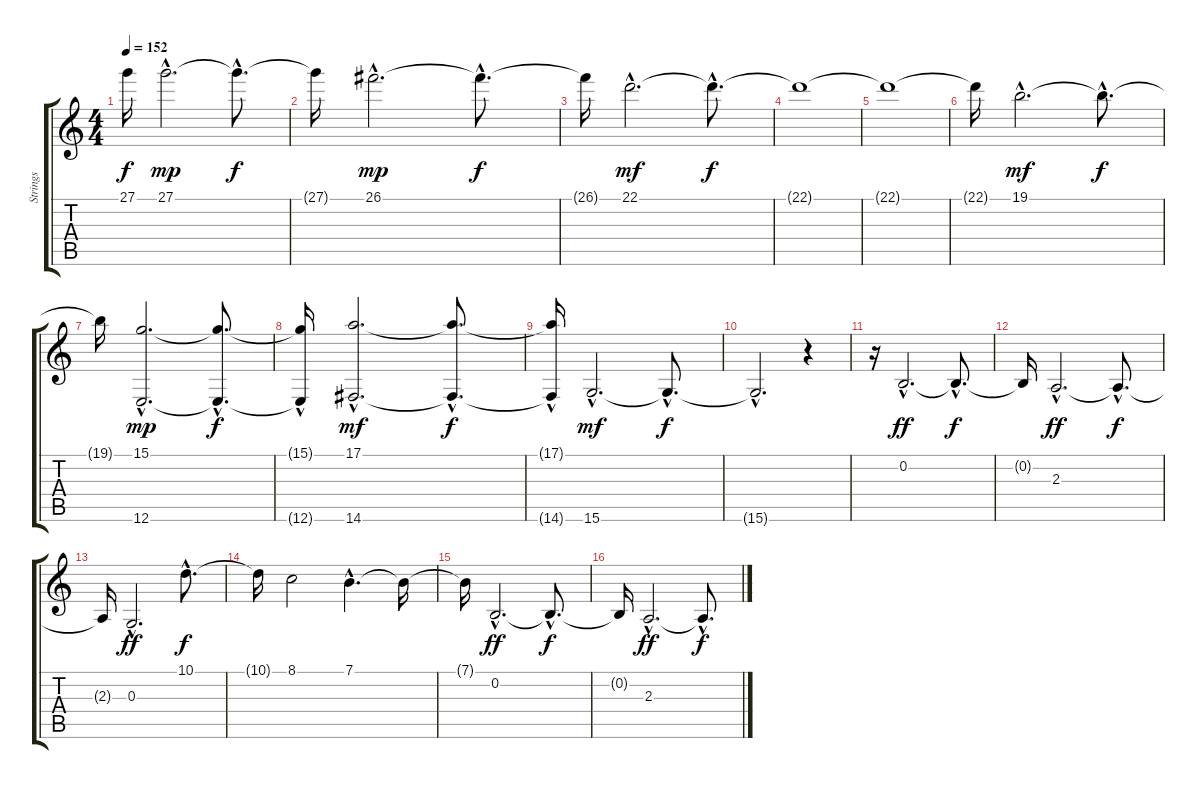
\track ("Strings" "Strings") {instrument stringensemble2}
\staff {score tabs}
\tuning (E4 B3 G3 D3 A2 E2) {hide}
\ts (4 4)
\tempo 152
\clef g2
\ks c
27.1{t}.16{dy f} 27.1{hac}.2{d dy mp} 27.1{hac t}.8{d dy f} |
27.1{t}.16 26.1{hac}.2{d dy mp} 26.1{hac t}.8{d dy f} |
26.1{t}.16 22.1{hac}.2{d dy mf} 22.1{hac t}.8{d dy f} |
22.1{t}.1 |
22.1{t}.1 |
22.1{t}.16 19.1{hac}.2{d dy mf} 19.1{hac t}.8{d dy f} |
19.1{t}.16 (15.1{hac} 12.6{hac}).2{d dy mp} (15.1{hac t} 12.6{hac t}).8{d dy f} |
(15.1{t} 12.6{hac t}).16 (17.1{hac} 14.6{hac}).2{d dy mf} (17.1{hac t} 14.6{hac t}).8{d dy f} |
(17.1{t} 14.6{hac t}).16 15.6{hac}.2{d dy mf} 15.6{hac t}.8{d dy f} |
15.6{hac t}.2{d} r.4 |
r.16 0.2{hac}.2{d dy ff volume 9} 0.2{hac t}.8{d dy f} |
0.2{t}.16 2.3{hac}.2{d dy ff volume 11} 2.3{hac t}.8{d dy f} |
2.3{t}.16 0.3{hac}.2{d dy ff} 10.1{hac}.8{d dy f} |
10.1{t}.16 8.1.2 7.1{hac}.4{d} 7.1{t}.16 |
7.1{t}.16 0.2{hac}.2{d dy ff} 0.2{hac t}.8{d dy f} |
0.2{t}.16 2.3{hac}.2{d dy ff} 2.3{hac t}.8{d dy f}
